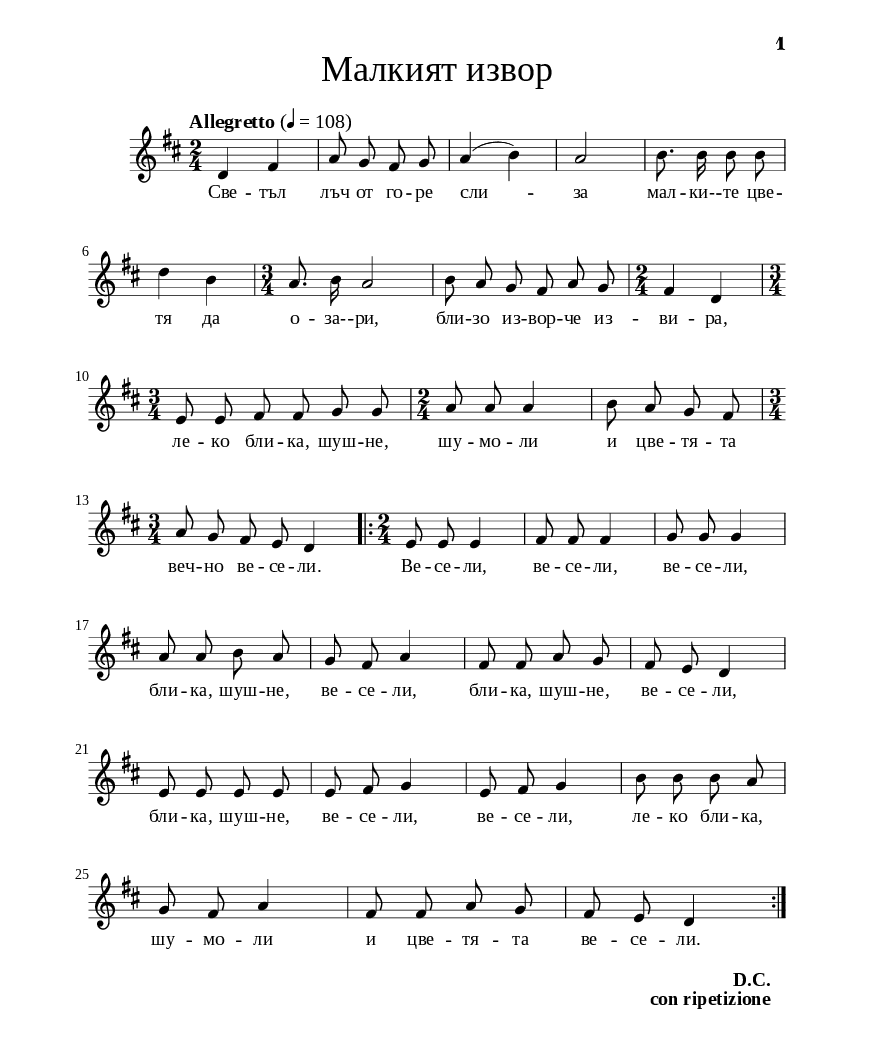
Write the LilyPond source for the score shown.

\version "2.24.4"

% include paper part and global functions
\include "include/globals.ily"

\bookpart {
  \label #'ref099
  \tocItem \markup "Малкият извор"
  \include "include/bookpart-paper.ily"
  \score {
    \include "include/score-layout.ily"


    \new Voice \absolute  {
      \clef treble
      \key d \major
      \time 2/4
      \tempoFunc "Allegretto" 4 "108"
      \autoBeamOff

      d'4 fis'4 | a'8 g'8 fis'8 g'8| a'4 ( b' ) | a'2 |b'8. b'16 b'8 b'8 | \break

      d''4 b'4 |  \time 3/4 a'8. b'16  a'2 | b'8 a'8 g'8 fis'8 a'8 g'8 | \time 2/4 fis'4 d'4 | \break

      \time 3/4 e'8 e'8 fis' fis' g'8 g' | \time 2/4 a' a' a'4 | b'8 a' g' fis' \break

      \time 3/4 a'8 g' fis' e' d'4  |  \bar ".|:"
      \time 2/4 e'8 e' e'4 | fis'8 fis'  fis'4 | g'8 g'  g'4 |\break

      a'8 a' b' a' | g' fis'  a'4 | fis'8 fis' a'8 g'|  fis' e'  d'4| \break

      e'8 e' e' e'| e' fis'  g'4 | e'8 fis' g'4 | b'8 b'8  b'8 a'8 \break |

      g'8 fis'8 a'4 | fis'8 fis' a'8 g'| fis' e' d'4 | \bar ":|."

    }

    \addlyrics {
      Све -- тъл лъч от го -- ре сли  --  за
      мал -- "ки-" -- те цве -- тя да о -- "за-" -- ри,
      бли -- зо из -- вор -- че из -- ви -- ра,
      ле -- ко бли -- ка, шуш  -- не, шу -- мо -- ли
      и цве -- тя -- та веч -- но ве -- се -- ли.
      Ве -- се -- ли, ве -- се -- ли, ве -- се -- ли,
      бли -- ка, шуш -- не, ве -- се -- ли,
      бли -- ка, шуш -- не, ве -- се -- ли,
      бли -- ка, шуш -- не, ве -- се -- ли,
      ве -- се -- ли, ле -- ко бли  -- ка, шу --  мо -- ли
      и цве -- тя -- та ве -- се -- ли. Ве -- се -- ли.
    }

    \header {
      title = \titleFunc #'ref_desc_10 "Малкият извор" "Malkiyat izvor"
    }

    \midi{}

  } % score
  \markup \dc-two "D.C.""con ripetizione"


} % bookpart
